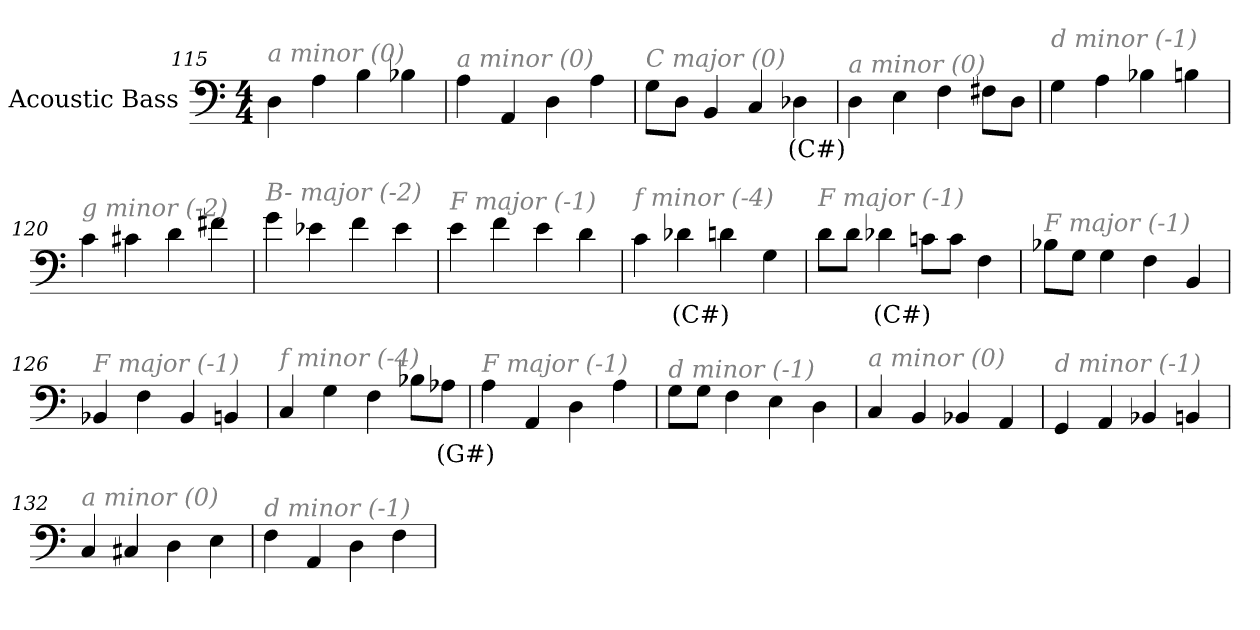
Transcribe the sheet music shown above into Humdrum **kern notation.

**kern	**text
*part1	*part1
*staff1	*staff1
*I"Acoustic Bass	*
*clefF4	*
*ITrd7c12	*
*k[]	*
*C:	*
*M4/4	*
=115	=115
!LO:TX:i:color=#808080:t=a minor (0)	!
4DD	.
4AA	.
4BB	.
4BB-X	.
=116	=116
!LO:TX:i:color=#808080:t=a minor (0)	!
4AA	.
4AAA	.
4DD	.
4AA	.
=117	=117
!LO:TX:i:color=#808080:t=C major (0)	!
8GGL	.
8DDJ	.
4BBB	.
4CC	.
4DD-Xi	(C#)
=118	=118
!LO:TX:i:color=#808080:t=a minor (0)	!
4DD	.
4EE	.
4FF	.
8FF#XL	.
8DDJ	.
=119	=119
!LO:TX:i:color=#808080:t=d minor (-1)	!
4GG	.
4AA	.
4BB-X	.
4BBn	.
=120	=120
!LO:TX:i:color=#808080:t=g minor (-2)	!
4C	.
4C#X	.
4D	.
4F#X	.
=121	=121
!LO:TX:i:color=#808080:t=B- major (-2)	!
4G	.
4E-X	.
4F	.
4E-	.
=122	=122
!LO:TX:i:color=#808080:t=F major (-1)	!
4E	.
4F	.
4E	.
4D	.
=123	=123
!LO:TX:i:color=#808080:t=f minor (-4)	!
4C	.
4D-Xi	(C#)
4D	.
4GG	.
=124	=124
!LO:TX:i:color=#808080:t=F major (-1)	!
8DL	.
8DJ	.
4D-Xi	(C#)
8CnL	.
8CJ	.
4FF	.
=125	=125
!LO:TX:i:color=#808080:t=F major (-1)	!
8BB-XL	.
8GGJ	.
4GG	.
4FF	.
4BBB	.
=126	=126
!LO:TX:i:color=#808080:t=F major (-1)	!
4BBB-X	.
4FF	.
4BBB-	.
4BBBn	.
=127	=127
!LO:TX:i:color=#808080:t=f minor (-4)	!
4CC	.
4GG	.
4FF	.
8BB-XL	.
8AA-XiJ	(G#)
=128	=128
!LO:TX:i:color=#808080:t=F major (-1)	!
4AA	.
4AAA	.
4DD	.
4AA	.
=129	=129
!LO:TX:i:color=#808080:t=d minor (-1)	!
8GGL	.
8GGJ	.
4FF	.
4EE	.
4DD	.
=130	=130
!LO:TX:i:color=#808080:t=a minor (0)	!
4CC	.
4BBB	.
4BBB-X	.
4AAA	.
=131	=131
!LO:TX:i:color=#808080:t=d minor (-1)	!
4GGG	.
4AAA	.
4BBB-X	.
4BBBn	.
=132	=132
!LO:TX:i:color=#808080:t=a minor (0)	!
4CC	.
4CC#X	.
4DD	.
4EE	.
=133	=133
!LO:TX:i:color=#808080:t=d minor (-1)	!
4FF	.
4AAA	.
4DD	.
4FF	.
=	=
*-	*-
